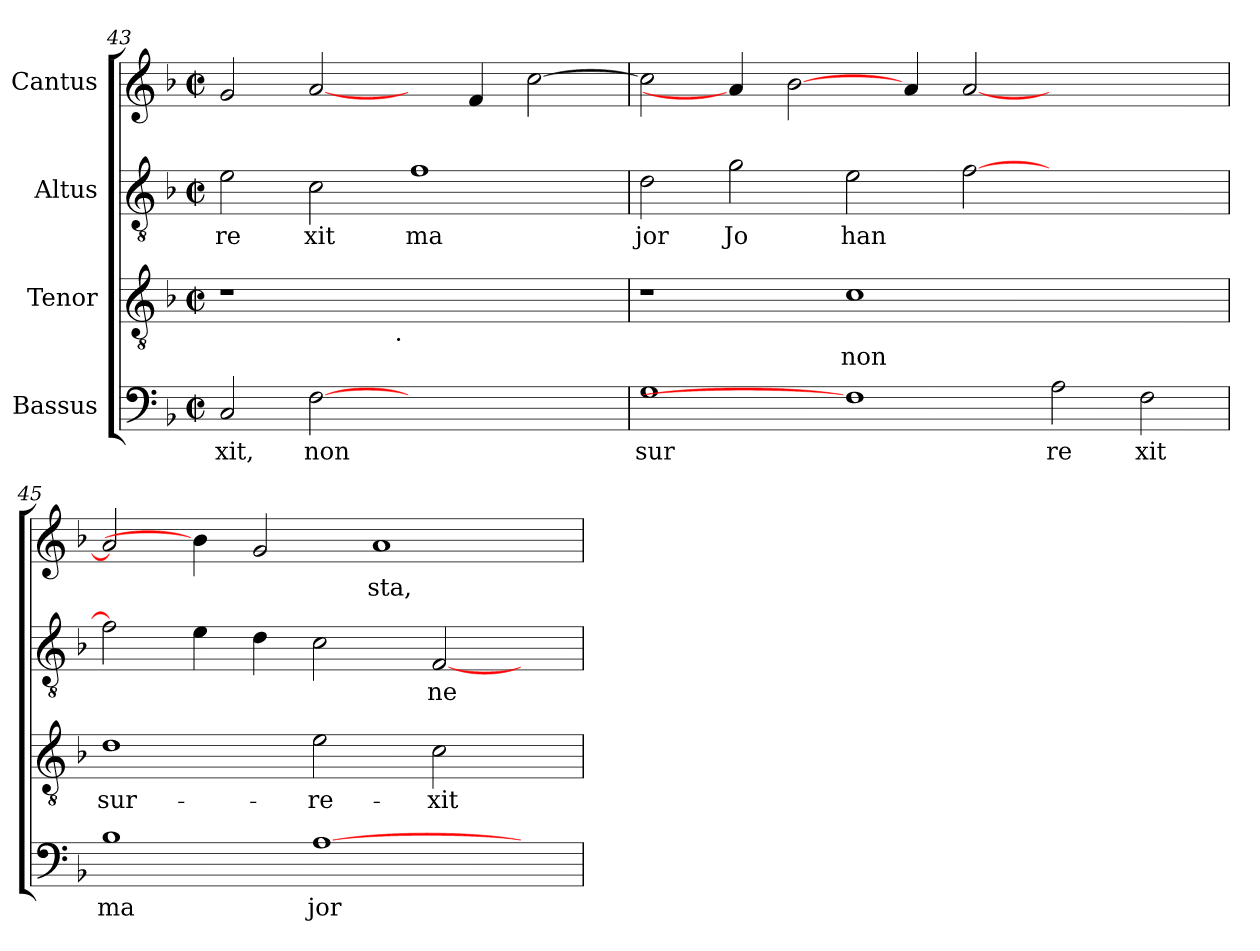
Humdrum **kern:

**kern	**text	**kern	**text	**kern	**text	**kern	**text
*part4	*part4	*part3	*part3	*part2	*part2	*part1	*part1
*staff4	*staff4	*staff3	*staff3	*staff2	*staff2	*staff1	*staff1
*I"Bassus	*	*I"Tenor	*	*I"Altus	*	*I"Cantus	*
*clefF4	*	*clefGv2	*	*clefGv2	*	*clefG2	*
*k[b-]	*	*k[b-]	*	*k[b-]	*	*k[b-]	*
*F:	*	*F:	*	*F:	*	*F:	*
*M2/2	*	*M2/2	*	*M2/2	*	*M2/2	*
*met(c|)	*	*met(c|)	*	*met(c|)	*	*met(c|)	*
=43	=43	=43	=43	=43	=43	=43	=43
!	!LO:LY:b:cj	!	!	!	!LO:LY:b:cj	!	!LO:LY:b:cj
*	*	*^	*	*	*	*	*
2C/	xit,	1r	2ryy	.	2e\	re	2g/	.
!	!LO:LY:b:cj	!	!	!	!	!LO:LY:b:cj	!	!LO:LY:b:cj
[2F	non	.	4...ryy	.	2c\	xit	[2a/	.
!	!	!	!LO:TX:b:t=.	!	!	!	!	!
.	.	.	1ryy	.	.	.	.	.
!	!	!	!	!	!	!LO:LY:b:cj	!	!
1ryy	.	1ryy	.	.	1f	ma	4ryy	.
!	!	!	!	!	!	!	!	!LO:LY:b:cj
.	.	.	.	.	.	.	4f/	.
!	!	!	!	!	!	!	!	!LO:LY:b:cj
.	.	.	.	.	.	.	[>2cc\	.
.	.	.	32ryy	.	.	.	.	.
=44	=44	=44	=44	=44	=44	=44	=44	=44
!	!LO:LY:b:cj	!	!	!	!	!LO:LY:b:cj	!	!LO:LY:b:cj
*	*	*v	*v	*	*	*	*	*
1G	sur	1r	.	2d\	jor	2cc\]	.
!	!	!	!	!	!LO:LY:b:cj	!	!
.	.	.	.	2g\	Jo	4a/]	.
!	!	!	!	!	!	!	!LO:LY:b:cj
.	.	.	.	.	.	[2b-\	.
!	!	!	!LO:LY:b:cj	!	!LO:LY:b:cj	!	!
1F]	.	1c	non	2e\	han	.	.
!	!	!	!	!	!	!	!LO:LY:b:cj
.	.	.	.	.	.	4a/	.
!	!	!	!	!	!LO:LY:b:cj	!	!LO:LY:b:cj
.	.	.	.	[>2f\	.	[<2a/	.
!	!LO:LY:b:cj	!	!	!	!	!	!
2A\	re	1ryy	.	1ryy	.	1ryy	.
!	!LO:LY:b:cj	!	!	!	!	!	!
2F\	xit	.	.	.	.	.	.
=45	=45	=45	=45	=45	=45	=45	=45
!	!LO:LY:b:cj	!	!LO:LY:b:cj	!	!LO:LY:b:cj	!	!LO:LY:b:cj
1B-	ma	1d	sur-	2f\]	.	2a/]	.
!	!	!	!	!	!LO:LY:b:cj	!	!
.	.	.	.	4e\	.	4b-\]	.
!	!	!	!	!	!LO:LY:b:cj	!	!LO:LY:b:cj
.	.	.	.	4d\	.	2g/	.
!	!LO:LY:b:cj	!	!LO:LY:b:cj	!	!LO:LY:b:cj	!	!
[<1A	jor	2e\	-re-	2c\	.	.	.
!	!	!	!	!	!	!	!LO:LY:b:cj
.	.	.	.	.	.	1a	sta,
!	!	!	!LO:LY:b:cj	!	!LO:LY:b:cj	!	!
.	.	2c\	-xit	[<2F/	ne	.	.
4ryy	.	4ryy	.	4ryy	.	.	.
=	=	=	=	=	=	=	=
*-	*-	*-	*-	*-	*-	*-	*-
